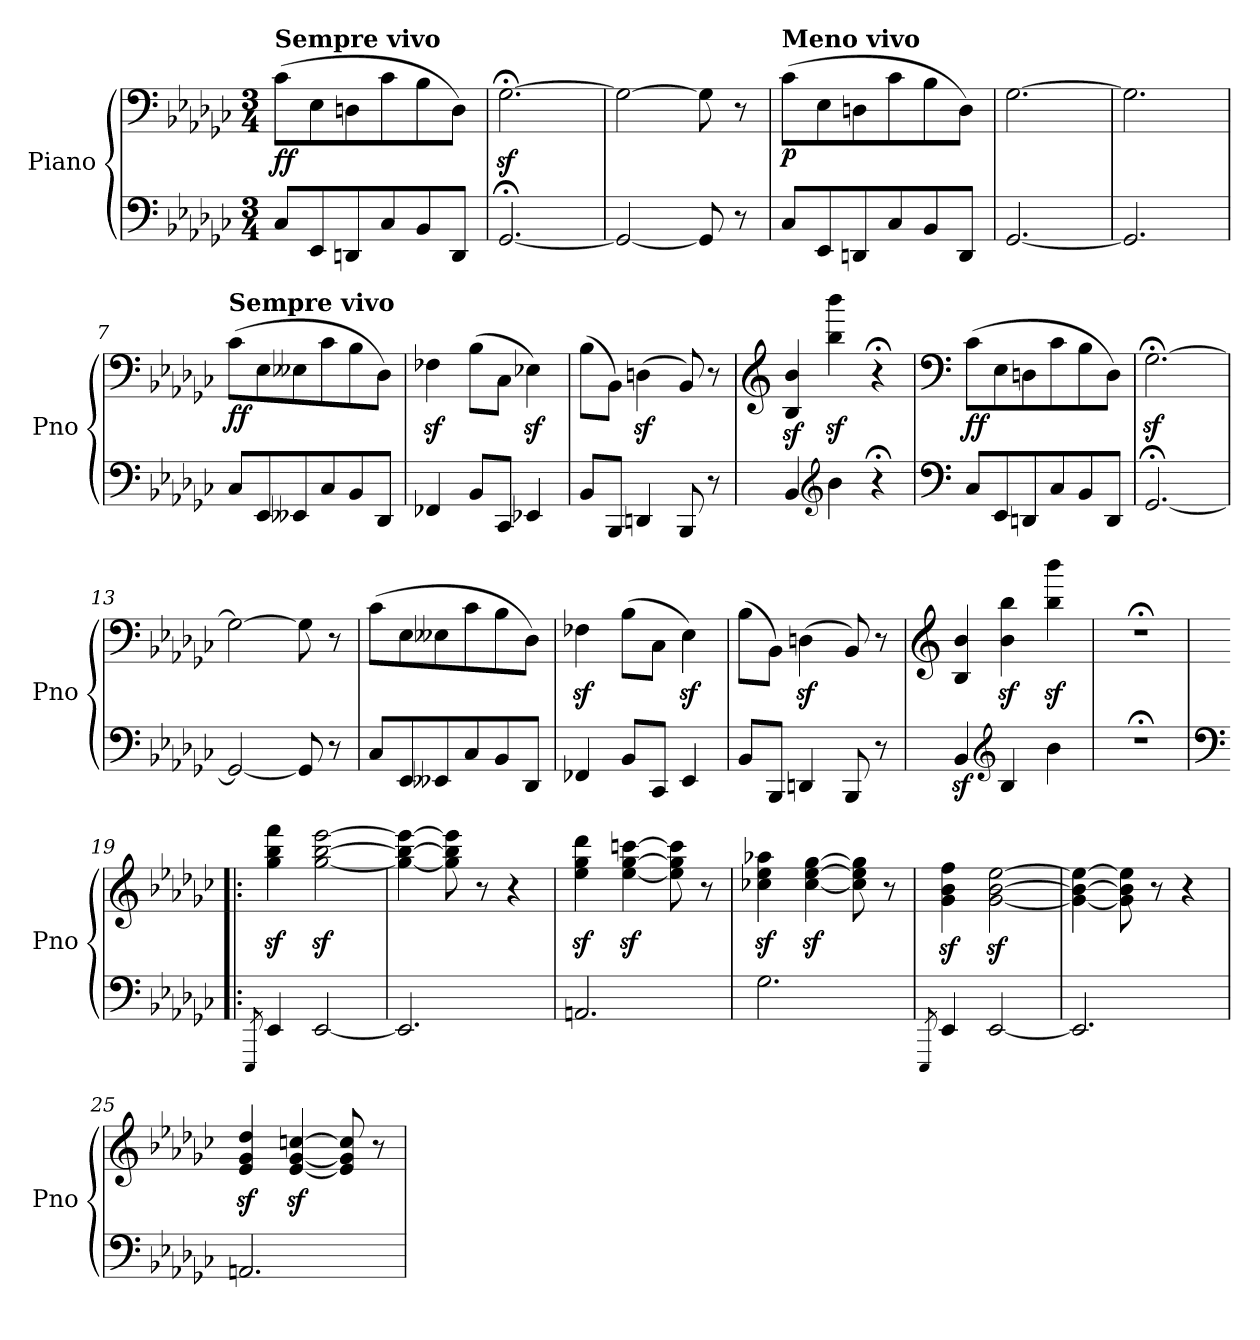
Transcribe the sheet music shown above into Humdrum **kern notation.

**kern	**kern	**dynam
*part1	*part1	*part1
*staff2	*staff1	*staff1/2
*I"Piano	*	*
*I'Pno	*	*
*clefF4	*clefF4	*
*k[b-e-a-d-g-c-]	*k[b-e-a-d-g-c-]	*
*M3/4	*M3/4	*
=1	=1	=1
!	!LO:TX:a:B:t=Sempre vivo	!
!	!	!LO:DY:b
8C-/L	(>8c-\L	ff
8EE-/	8E-\	.
8DDn/	8Dn\	.
8C-/	8c-\	.
8BB-/	8B-\	.
8DD/J	8D\J)	.
=2	=2	=2
[2.GG-;</	[2.G-z<;<\	.
=3	=3	=3
2GG-/_	2G-\_	.
8GG-/]	8G-\]	.
8r	8r	.
=4	=4	=4
!	!LO:TX:a:B:t=Meno vivo	!
!	!	!LO:DY:b
8C-/L	(>8c-\L	p
8EE-/	8E-\	.
8DDn/	8Dn\	.
8C-/	8c-\	.
8BB-/	8B-\	.
8DD/J	8D\J)	.
=5	=5	=5
[2.GG-/	[2.G-\	.
=6	=6	=6
2.GG-/]	2.G-\]	.
=7	=7	=7
!	!LO:TX:a:B:t=Sempre vivo	!
!	!	!LO:DY:b
8C-/L	(>8c-\L	ff
8EE-/	8E-\	.
8EE--X/	8E--X\	.
8C-/	8c-\	.
8BB-/	8B-\	.
8DD-/J	8D-\J)	.
=8	=8	=8
4FF-X/	4F-Xz<\	.
8BB-/L	(>8B-\L	.
8CC-/J	8C-\J	.
4EE-X/	4E-Xz<\)	.
=9	=9	=9
8BB-/L	(>8B-\L	.
8BBB-/J	8BB-\J)	.
4DDn/	(>4Dnz<\	.
8BBB-/	8BB-/)	.
8r	8r	.
=10	=10	=10
*	*clefG2	*
4BB-/	4B-/z< 4b-/z<	.
*clefG2	*	*
4b-\	4bb-\z< 4bbb-\z<	.
4r;<	4r;<	.
=11	=11	=11
*clefF4	*clefF4	*
!	!	!LO:DY:b
8C-/L	(>8c-\L	ff
8EE-/	8E-\	.
8DDn/	8Dn\	.
8C-/	8c-\	.
8BB-/	8B-\	.
8DD/J	8D\J)	.
=12	=12	=12
[2.GG-;</	[2.G-z<;<\	.
=13	=13	=13
2GG-/_	2G-\_	.
8GG-/]	8G-\]	.
8r	8r	.
=14	=14	=14
8C-/L	(>8c-\L	.
8EE-/	8E-\	.
8EE--X/	8E--X\	.
8C-/	8c-\	.
8BB-/	8B-\	.
8DD-/J	8D-\J)	.
=15	=15	=15
4FF-X/	4F-Xz<\	.
8BB-/L	(>8B-\L	.
8CC-/J	8C-\J	.
4EE-/	4E-z<\)	.
=16	=16	=16
8BB-/L	(>8B-\L	.
8BBB-/J	8BB-\J)	.
4DDn/	(>4Dnz<\	.
8BBB-/	8BB-/)	.
8r	8r	.
=17	=17	=17
*	*clefG2	*
4BB-z>/	4B-/ 4b-/	.
*clefG2	*	*
4B-/	4b-\z< 4bb-\z<	.
4b-\	4bb-\z< 4bbb-\z<	.
=18	=18	=18
2.r;<	2.r;<	.
=19!|:	=19!|:	=19!|:
*clefF4	*	*
8qEEE-/	.	.
4EE-/	4gg-\z< 4bb-\z< 4fff\z<	.
[2EE-/	[2gg-\z< [2bb-\z< [2eee-\z<	.
=20	=20	=20
2.EE-/]	4gg-\_ 4bb-\_ 4eee-\_	.
.	8gg-\] 8bb-\] 8eee-\]	.
.	8r	.
.	4r	.
=21	=21	=21
2.AAn/	4ee-\z< 4gg-\z< 4ddd-\z<	.
.	[4ee-\z< [4gg-\z< [4cccn\z<	.
.	8ee-\] 8gg-\] 8ccc\]	.
.	8r	.
=22	=22	=22
2.G-\	4cc-X\z< 4ee-\z< 4aa-X\z<	.
.	[4cc-\z< [4ee-\z< [4gg-\z<	.
.	8cc-\] 8ee-\] 8gg-\]	.
.	8r	.
=23	=23	=23
8qEEE-/	.	.
4EE-/	4g-\z< 4b-\z< 4ff\z<	.
[2EE-/	[2g-\z< [2b-\z< [2ee-\z<	.
=24	=24	=24
2.EE-/]	4g-\_ 4b-\_ 4ee-\_	.
.	8g-\] 8b-\] 8ee-\]	.
.	8r	.
.	4r	.
=25	=25	=25
2.AAn/	4e-/z< 4g-/z< 4dd-/z<	.
.	[4e-/z< [4g-/z< [4ccn/z<	.
.	8e-/] 8g-/] 8cc/]	.
.	8r	.
=	=	=
*-	*-	*-
